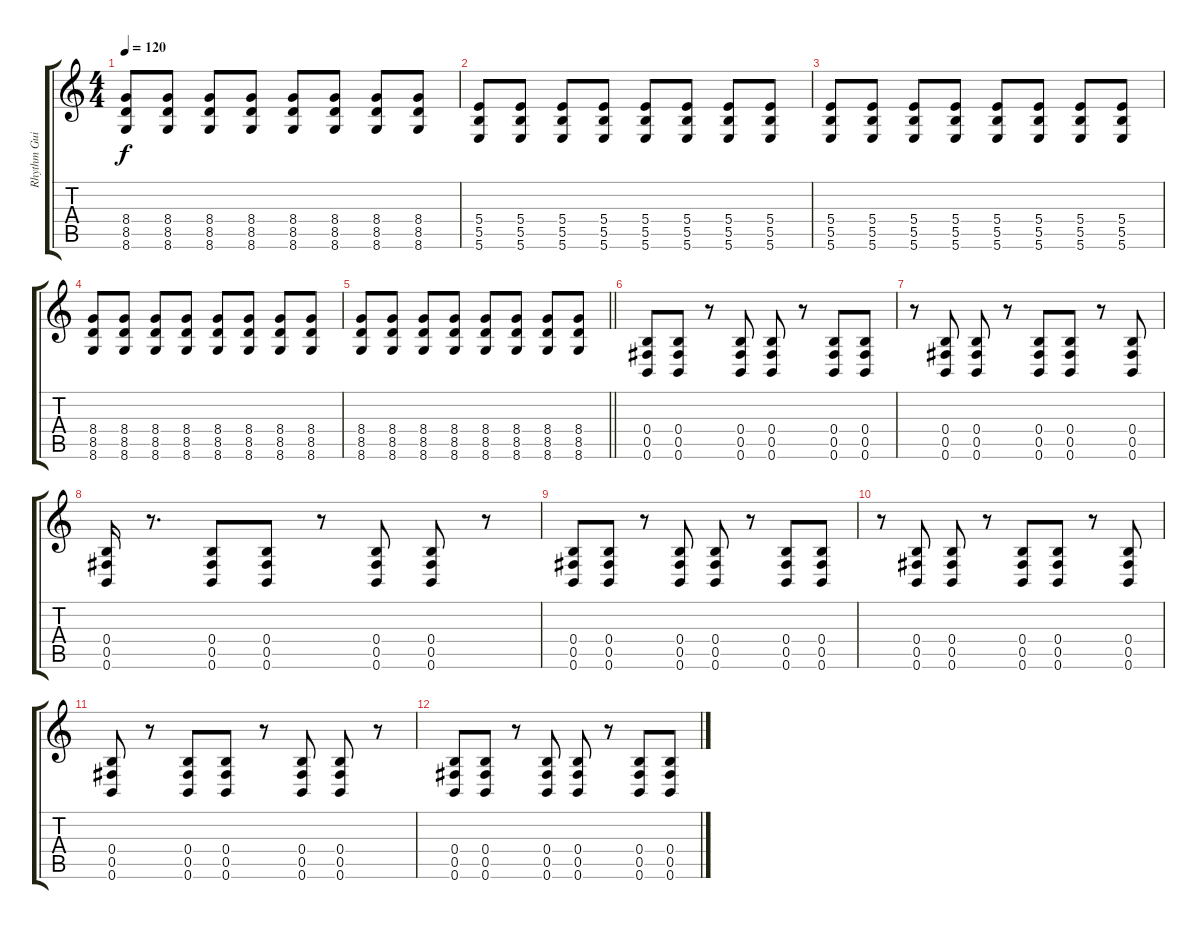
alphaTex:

\track ("Rhythm Guitar" "Rhythm Gui") {instrument distortionguitar}
\staff {score tabs}
\tuning (Eb4 B3 Gb3 B2 Gb2 B1) {hide}
\ts (4 4)
\tempo 120
\clef g2
\ks c
(8.4 8.5 8.6).8{dy f} (8.4 8.5 8.6).8 (8.4 8.5 8.6).8 (8.4 8.5 8.6).8 (8.4 8.5 8.6).8 (8.4 8.5 8.6).8 (8.4 8.5 8.6).8 (8.4 8.5 8.6).8 |
(5.4 5.5 5.6).8 (5.4 5.5 5.6).8 (5.4 5.5 5.6).8 (5.4 5.5 5.6).8 (5.4 5.5 5.6).8 (5.4 5.5 5.6).8 (5.4 5.5 5.6).8 (5.4 5.5 5.6).8 |
(5.4 5.5 5.6).8 (5.4 5.5 5.6).8 (5.4 5.5 5.6).8 (5.4 5.5 5.6).8 (5.4 5.5 5.6).8 (5.4 5.5 5.6).8 (5.4 5.5 5.6).8 (5.4 5.5 5.6).8 |
(8.4 8.5 8.6).8 (8.4 8.5 8.6).8 (8.4 8.5 8.6).8 (8.4 8.5 8.6).8 (8.4 8.5 8.6).8 (8.4 8.5 8.6).8 (8.4 8.5 8.6).8 (8.4 8.5 8.6).8 |
\barLineRight lightlight
(8.4 8.5 8.6).8 (8.4 8.5 8.6).8 (8.4 8.5 8.6).8 (8.4 8.5 8.6).8 (8.4 8.5 8.6).8 (8.4 8.5 8.6).8 (8.4 8.5 8.6).8 (8.4 8.5 8.6).8 |
(0.4 0.5 0.6).8 (0.4 0.5 0.6).8 r.8 (0.4 0.5 0.6).8 (0.4 0.5 0.6).8 r.8 (0.4 0.5 0.6).8 (0.4 0.5 0.6).8 |
r.8 (0.4 0.5 0.6).8 (0.4 0.5 0.6).8 r.8 (0.4 0.5 0.6).8 (0.4 0.5 0.6).8 r.8 (0.4 0.5 0.6).8 |
(0.4 0.5 0.6).16 r.8{d} (0.4 0.5 0.6).8 (0.4 0.5 0.6).8 r.8 (0.4 0.5 0.6).8 (0.4 0.5 0.6).8 r.8 |
(0.4 0.5 0.6).8 (0.4 0.5 0.6).8 r.8 (0.4 0.5 0.6).8 (0.4 0.5 0.6).8 r.8 (0.4 0.5 0.6).8 (0.4 0.5 0.6).8 |
r.8 (0.4 0.5 0.6).8 (0.4 0.5 0.6).8 r.8 (0.4 0.5 0.6).8 (0.4 0.5 0.6).8 r.8 (0.4 0.5 0.6).8 |
(0.4 0.5 0.6).8 r.8 (0.4 0.5 0.6).8 (0.4 0.5 0.6).8 r.8 (0.4 0.5 0.6).8 (0.4 0.5 0.6).8 r.8 |
(0.4 0.5 0.6).8 (0.4 0.5 0.6).8 r.8 (0.4 0.5 0.6).8 (0.4 0.5 0.6).8 r.8 (0.4 0.5 0.6).8 (0.4 0.5 0.6).8
